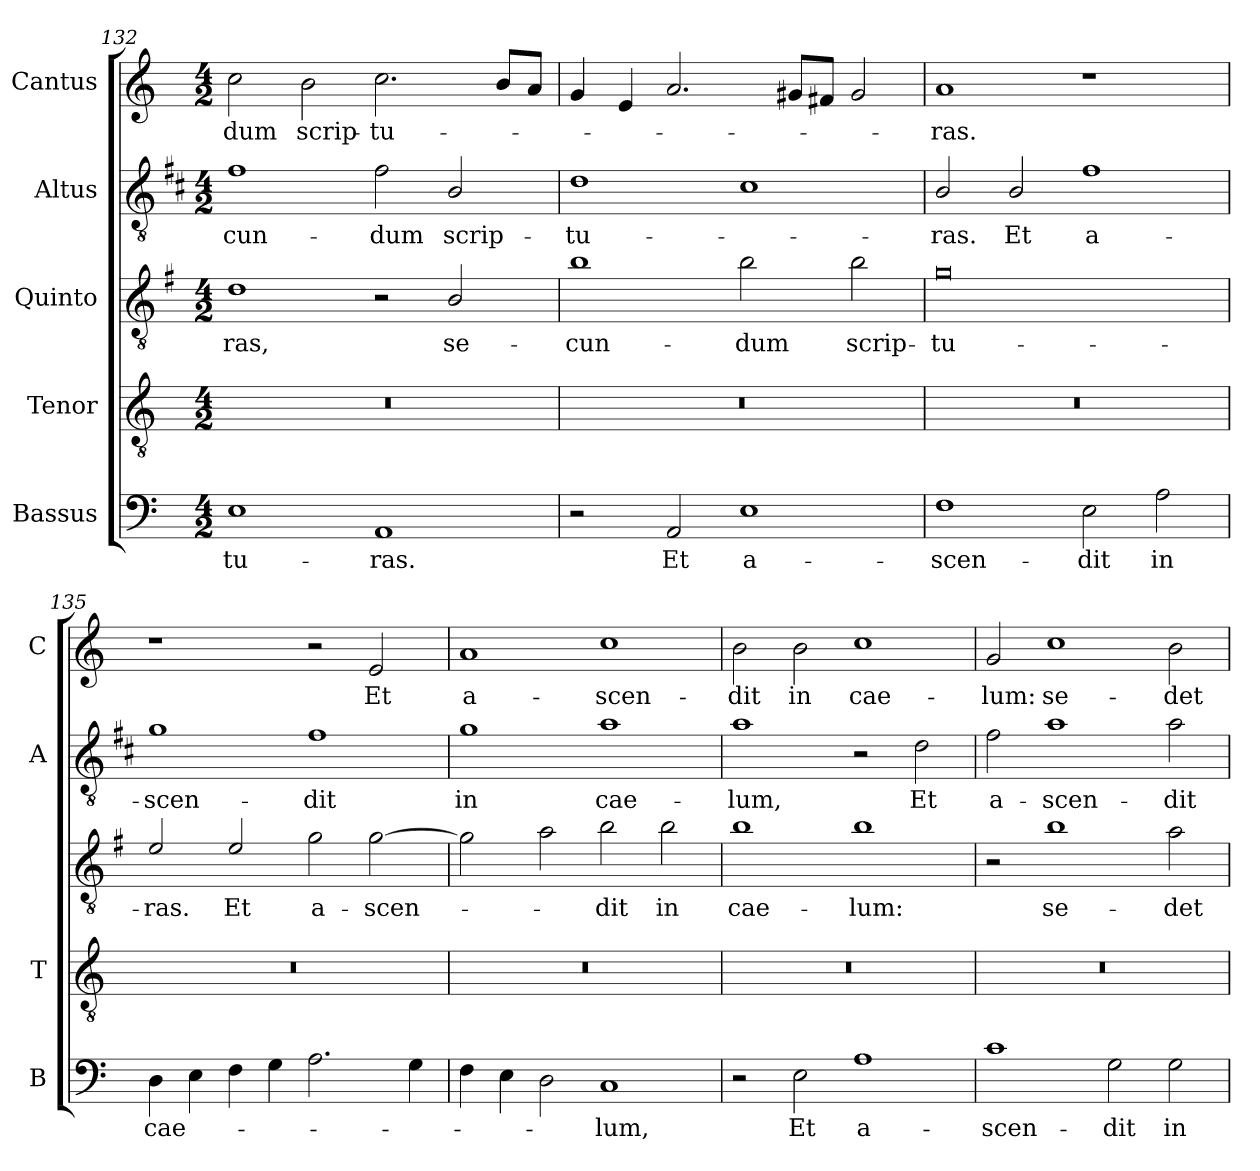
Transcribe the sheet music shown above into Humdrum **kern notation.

**kern	**text	**kern	**kern	**text	**kern	**text	**kern	**text
*part5	*part5	*part4	*part3	*part3	*part2	*part2	*part1	*part1
*staff5	*staff5	*staff4	*staff3	*staff3	*staff2	*staff2	*staff1	*staff1
*I"Bassus	*	*I"Tenor	*I"Quinto	*	*I"Altus	*	*I"Cantus	*
*I'B	*	*I'T	*	*	*I'A	*	*I'C	*
!!LO:LB:g=z
*clefF4	*	*clefGv2	*clefGv2	*	*clefGv2	*	*clefG2	*
*	*	*	*ITrd4c7	*	*ITrd1c2	*	*	*
*k[]	*	*k[]	*k[]	*	*k[]	*	*k[]	*
*C:	*	*C:	*C:	*	*C:	*	*C:	*
*M4/2	*	*M4/2	*M4/2	*	*M4/2	*	*M4/2	*
=132	=132	=132	=132	=132	=132	=132	=132	=132
!	!LO:LY:b	!	!	!LO:LY:b	!	!LO:LY:b	!	!LO:LY:b
1E	-tu-	0r	1G	-ras,	1e	-cun-	2cc\	-dum
!	!	!	!	!	!	!	!	!LO:LY:b
.	.	.	.	.	.	.	2b\	scrip-
!	!LO:LY:b	!	!	!	!	!LO:LY:b	!	!LO:LY:b
1AA	-ras.	.	2r	.	2e\	-dum	2.cc\	-tu-
!	!	!	!	!LO:LY:b	!	!LO:LY:b	!	!
.	.	.	2E/	se-	2A/	scrip-	.	.
.	.	.	.	.	.	.	8b/L	.
.	.	.	.	.	.	.	8a/J	.
=133	=133	=133	=133	=133	=133	=133	=133	=133
!	!	!	!	!LO:LY:b	!	!LO:LY:b	!	!
2r	.	0r	1e	-cun-	1c	-tu-	4g/	.
.	.	.	.	.	.	.	4e/	.
!	!LO:LY:b	!	!	!	!	!	!	!
2AA/	Et	.	.	.	.	.	2.a/	.
!	!LO:LY:b	!	!	!LO:LY:b	!	!	!	!
1E	a-	.	2e\	-dum	1B	.	.	.
.	.	.	.	.	.	.	8g#X/L	.
.	.	.	.	.	.	.	8f#X/J	.
!	!	!	!	!LO:LY:b	!	!	!	!
.	.	.	2e\	scrip-	.	.	2g#/	.
=134	=134	=134	=134	=134	=134	=134	=134	=134
!	!LO:LY:b	!	!	!LO:LY:b	!	!LO:LY:b	!	!LO:LY:b
1F	-scen-	0r	0c	-tu-	2A/	-ras.	1a	-ras.
!	!	!	!	!	!	!LO:LY:b	!	!
.	.	.	.	.	2A/	Et	.	.
!	!LO:LY:b	!	!	!	!	!LO:LY:b	!	!
2E\	-dit	.	.	.	1e	a-	1r	.
!	!LO:LY:b	!	!	!	!	!	!	!
2A\	in	.	.	.	.	.	.	.
=135	=135	=135	=135	=135	=135	=135	=135	=135
!	!LO:LY:b	!	!	!LO:LY:b	!	!LO:LY:b	!	!
4D\	cae-	0r	2A/	-ras.	1f	-scen-	1r	.
4E\	.	.	.	.	.	.	.	.
!	!	!	!	!LO:LY:b	!	!	!	!
4F\	.	.	2A/	Et	.	.	.	.
4G\	.	.	.	.	.	.	.	.
!	!	!	!	!LO:LY:b	!	!LO:LY:b	!	!
2.A\	.	.	2c\	a-	1e	-dit	2r	.
!	!	!	!	!LO:LY:b	!	!	!	!LO:LY:b
.	.	.	[2c\	-scen-	.	.	2e/	Et
4G\	.	.	.	.	.	.	.	.
=136	=136	=136	=136	=136	=136	=136	=136	=136
!	!	!	!	!	!	!LO:LY:b	!	!LO:LY:b
4F\	.	0r	2c\]	.	1f	in	1a	a-
4E\	.	.	.	.	.	.	.	.
2D\	.	.	2d\	.	.	.	.	.
!	!LO:LY:b	!	!	!LO:LY:b	!	!LO:LY:b	!	!LO:LY:b
1C	-lum,	.	2e\	-dit	1g	cae-	1cc	-scen-
!	!	!	!	!LO:LY:b	!	!	!	!
.	.	.	2e\	in	.	.	.	.
=137	=137	=137	=137	=137	=137	=137	=137	=137
!	!	!	!	!LO:LY:b	!	!LO:LY:b	!	!LO:LY:b
2r	.	0r	1e	cae-	1g	-lum,	2b\	-dit
!	!LO:LY:b	!	!	!	!	!	!	!LO:LY:b
2E\	Et	.	.	.	.	.	2b\	in
!	!LO:LY:b	!	!	!LO:LY:b	!	!	!	!LO:LY:b
1A	a-	.	1e	-lum:	2r	.	1cc	cae-
!	!	!	!	!	!	!LO:LY:b	!	!
.	.	.	.	.	2c\	Et	.	.
!!LO:LB:g=z
=138	=138	=138	=138	=138	=138	=138	=138	=138
!	!LO:LY:b	!	!	!	!	!LO:LY:b	!	!LO:LY:b
1c	-scen-	0r	2r	.	2e\	a-	2g/	-lum:
!	!	!	!	!LO:LY:b	!	!LO:LY:b	!	!LO:LY:b
.	.	.	1e	se-	1g	-scen-	1cc	se-
!	!LO:LY:b	!	!	!	!	!	!	!
2G\	-dit	.	.	.	.	.	.	.
!	!LO:LY:b	!	!	!LO:LY:b	!	!LO:LY:b	!	!LO:LY:b
2G\	in	.	2d\	-det	2g\	-dit	2b\	-det
=	=	=	=	=	=	=	=	=
*-	*-	*-	*-	*-	*-	*-	*-	*-
